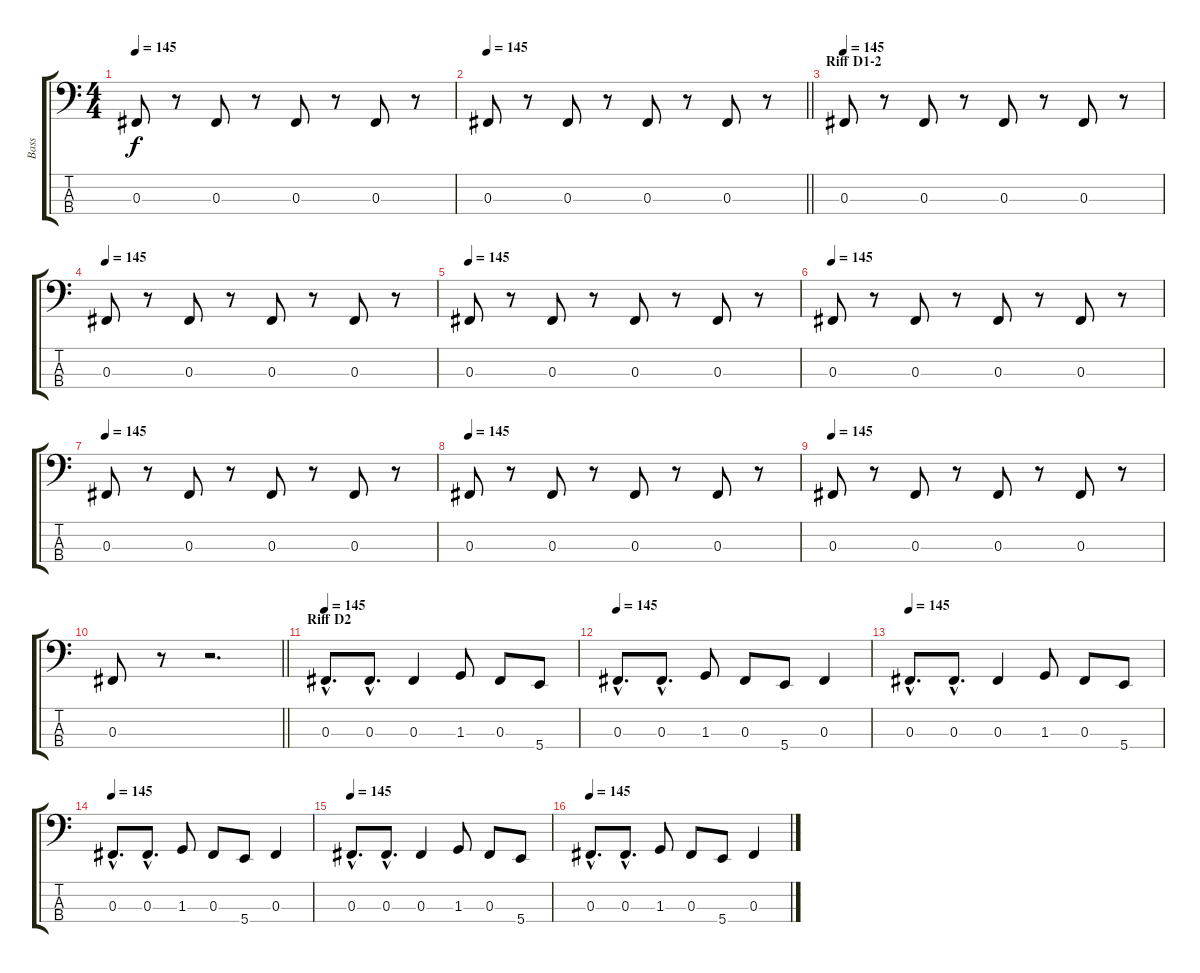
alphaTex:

\track ("Bass" "Bass") {instrument electricbassfinger}
\staff {score tabs}
\tuning (E2 B1 Gb1 B0) {hide}
\ts (4 4)
\tempo 145
\clef f4
\ks c
0.3.8{dy f} r.8 0.3.8 r.8 0.3.8 r.8 0.3.8 r.8 |
\tempo 145
\barLineRight lightlight
0.3.8 r.8 0.3.8 r.8 0.3.8 r.8 0.3.8 r.8 |
\section ("" "Riff D1-2")
\tempo 145
0.3.8 r.8 0.3.8 r.8 0.3.8 r.8 0.3.8 r.8 |
\tempo 145
0.3.8 r.8 0.3.8 r.8 0.3.8 r.8 0.3.8 r.8 |
\tempo 145
0.3.8 r.8 0.3.8 r.8 0.3.8 r.8 0.3.8 r.8 |
\tempo 145
0.3.8 r.8 0.3.8 r.8 0.3.8 r.8 0.3.8 r.8 |
\tempo 145
0.3.8 r.8 0.3.8 r.8 0.3.8 r.8 0.3.8 r.8 |
\tempo 145
0.3.8 r.8 0.3.8 r.8 0.3.8 r.8 0.3.8 r.8 |
\tempo 145
0.3.8 r.8 0.3.8 r.8 0.3.8 r.8 0.3.8 r.8 |
\barLineRight lightlight
0.3.8 r.8 r.2{d} |
\section ("" "Riff D2")
\tempo 145
0.3{hac}.8{d} 0.3{hac}.8{d} 0.3.4 1.3.8 0.3.8 5.4.8 |
\tempo 145
0.3{hac}.8{d} 0.3{hac}.8{d} 1.3.8 0.3.8 5.4.8 0.3.4 |
\tempo 145
0.3{hac}.8{d} 0.3{hac}.8{d} 0.3.4 1.3.8 0.3.8 5.4.8 |
\tempo 145
0.3{hac}.8{d} 0.3{hac}.8{d} 1.3.8 0.3.8 5.4.8 0.3.4 |
\tempo 145
0.3{hac}.8{d} 0.3{hac}.8{d} 0.3.4 1.3.8 0.3.8 5.4.8 |
\tempo 145
0.3{hac}.8{d} 0.3{hac}.8{d} 1.3.8 0.3.8 5.4.8 0.3.4
